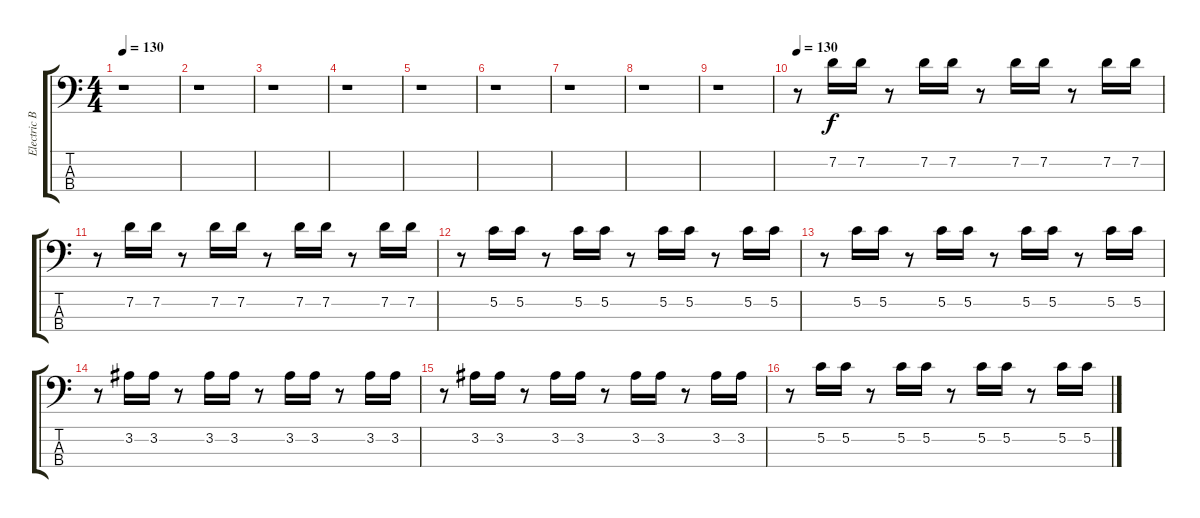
\track ("Electric Bass (pick)" "Electric B") {instrument electricbasspick}
\staff {score tabs}
\tuning (C-1 G2 D2 A1) {hide}
\ts (4 4)
\tempo 130
\clef f4
\ks c
r.1{dy f} |
r.1 |
r.1 |
r.1 |
r.1 |
r.1 |
r.1 |
r.1 |
r.1 |
\tempo 130
r.8 7.2.16 7.2.16 r.8 7.2.16 7.2.16 r.8 7.2.16 7.2.16 r.8 7.2.16 7.2.16 |
r.8 7.2.16 7.2.16 r.8 7.2.16 7.2.16 r.8 7.2.16 7.2.16 r.8 7.2.16 7.2.16 |
r.8 5.2.16 5.2.16 r.8 5.2.16 5.2.16 r.8 5.2.16 5.2.16 r.8 5.2.16 5.2.16 |
r.8 5.2.16 5.2.16 r.8 5.2.16 5.2.16 r.8 5.2.16 5.2.16 r.8 5.2.16 5.2.16 |
r.8 3.2.16 3.2.16 r.8 3.2.16 3.2.16 r.8 3.2.16 3.2.16 r.8 3.2.16 3.2.16 |
r.8 3.2.16 3.2.16 r.8 3.2.16 3.2.16 r.8 3.2.16 3.2.16 r.8 3.2.16 3.2.16 |
r.8 5.2.16 5.2.16 r.8 5.2.16 5.2.16 r.8 5.2.16 5.2.16 r.8 5.2.16 5.2.16
